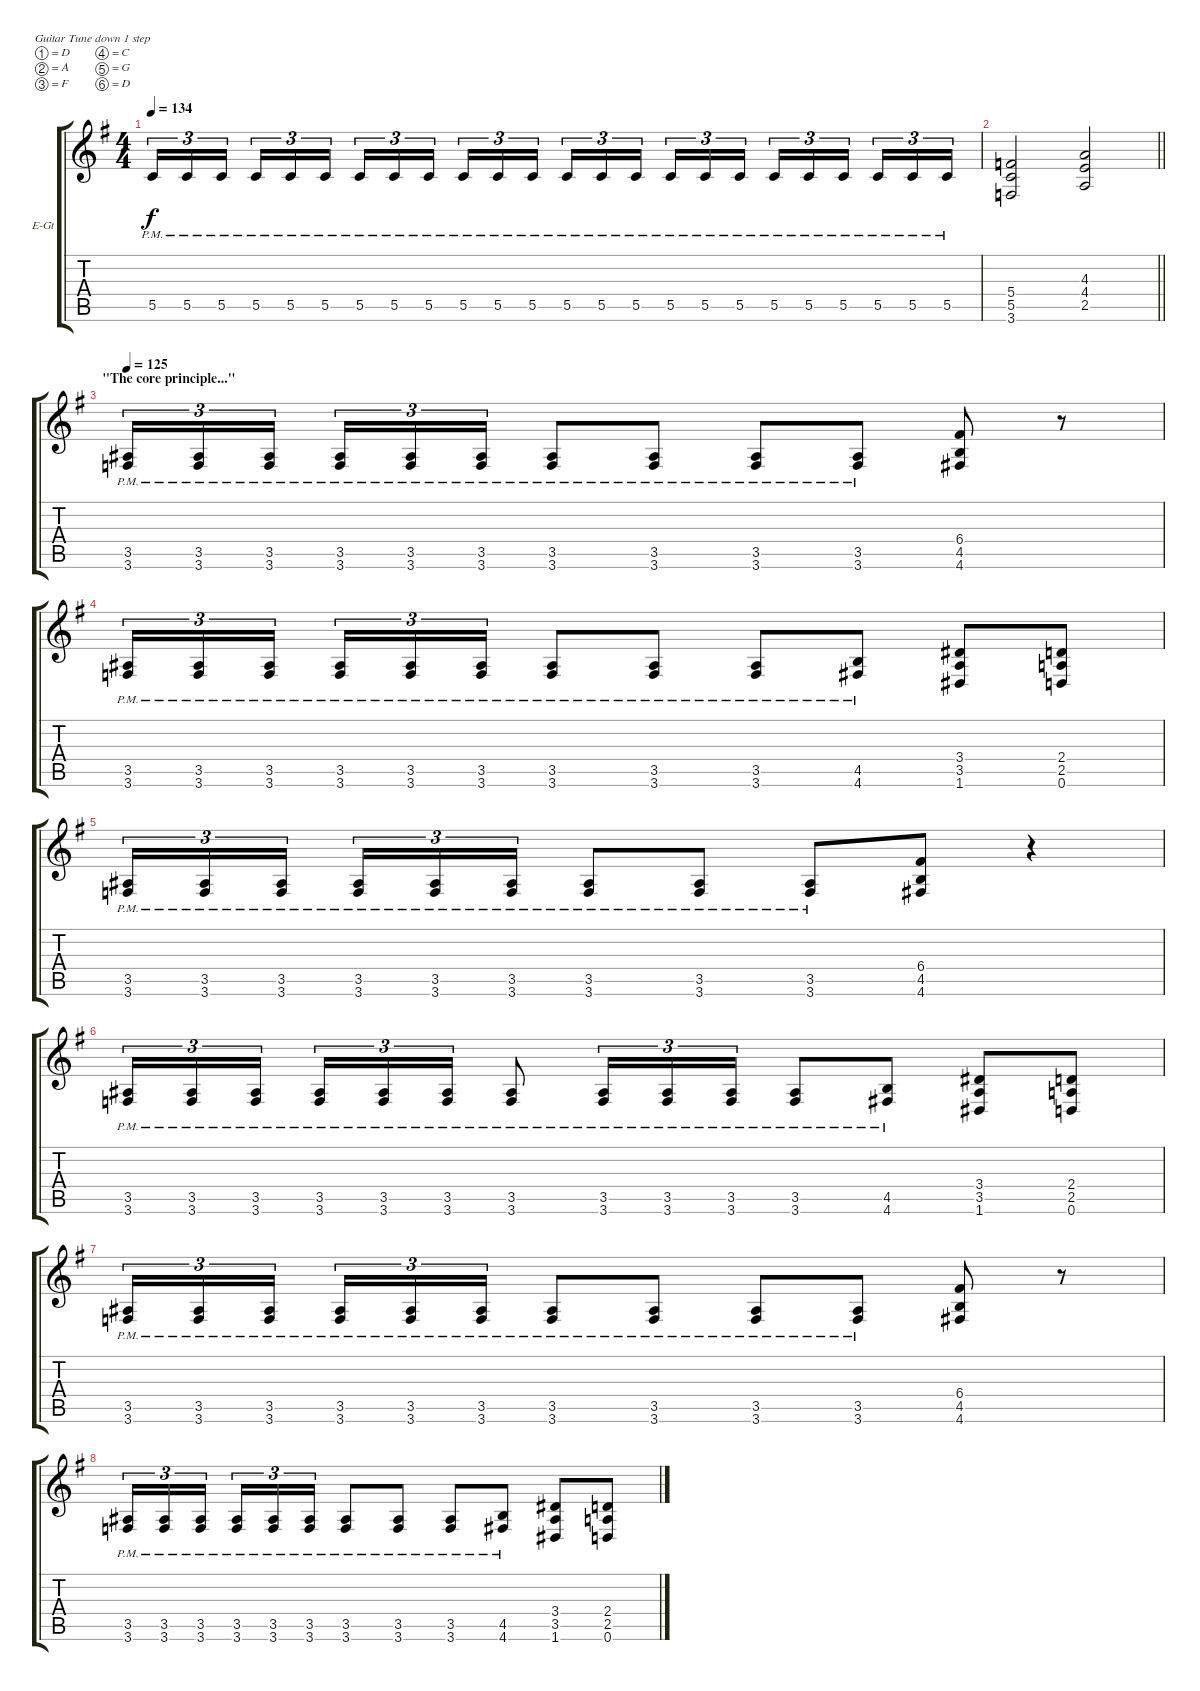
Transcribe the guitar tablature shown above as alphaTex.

\bracketExtendMode groupsimilarinstruments
\firstSystemTrackNameOrientation horizontal
\otherSystemsTrackNameOrientation horizontal
\track ("Rhytm-guitar - Silenoz (fix)" "E-Gt") {instrument distortionguitar}
\staff {score tabs}
\tuning (D4 A3 F3 C3 G2 D2)
\ts (4 4)
\tempo 134
\clef g2
\ks g
5.5{pm}.16{tu (3 2) dy f} 5.5{pm}.16{tu (3 2)} 5.5{pm}.16{tu (3 2)} 5.5{pm}.16{tu (3 2)} 5.5{pm}.16{tu (3 2)} 5.5{pm}.16{tu (3 2)} 5.5{pm}.16{tu (3 2)} 5.5{pm}.16{tu (3 2)} 5.5{pm}.16{tu (3 2)} 5.5{pm}.16{tu (3 2)} 5.5{pm}.16{tu (3 2)} 5.5{pm}.16{tu (3 2)} 5.5{pm}.16{tu (3 2)} 5.5{pm}.16{tu (3 2)} 5.5{pm}.16{tu (3 2)} 5.5{pm}.16{tu (3 2)} 5.5{pm}.16{tu (3 2)} 5.5{pm}.16{tu (3 2)} 5.5{pm}.16{tu (3 2)} 5.5{pm}.16{tu (3 2)} 5.5{pm}.16{tu (3 2)} 5.5{pm}.16{tu (3 2)} 5.5{pm}.16{tu (3 2)} 5.5{pm}.16{tu (3 2)} |
\barLineRight lightlight
(5.4 5.5 3.6).2 (4.3 4.4 2.5).2 |
\section ("" "\"The core principle...\"")
\tempo 125
(3.5{pm} 3.6{pm}).16{tu (3 2)} (3.5{pm} 3.6{pm}).16{tu (3 2)} (3.5{pm} 3.6{pm}).16{tu (3 2)} (3.5{pm} 3.6{pm}).16{tu (3 2)} (3.5{pm} 3.6{pm}).16{tu (3 2)} (3.5{pm} 3.6{pm}).16{tu (3 2)} (3.5{pm} 3.6{pm}).8 (3.5{pm} 3.6{pm}).8 (3.5{pm} 3.6{pm}).8 (3.5{pm} 3.6{pm}).8 (6.4 4.5 4.6).8 r.8 |
(3.5{pm} 3.6{pm}).16{tu (3 2)} (3.5{pm} 3.6{pm}).16{tu (3 2)} (3.5{pm} 3.6{pm}).16{tu (3 2)} (3.5{pm} 3.6{pm}).16{tu (3 2)} (3.5{pm} 3.6{pm}).16{tu (3 2)} (3.5{pm} 3.6{pm}).16{tu (3 2)} (3.5{pm} 3.6{pm}).8 (3.5{pm} 3.6{pm}).8 (3.5{pm} 3.6{pm}).8 (4.5{pm} 4.6{pm}).8 (3.4 3.5 1.6).8 (2.4 2.5 0.6).8 |
(3.5{pm} 3.6{pm}).16{tu (3 2)} (3.5{pm} 3.6{pm}).16{tu (3 2)} (3.5{pm} 3.6{pm}).16{tu (3 2)} (3.5{pm} 3.6{pm}).16{tu (3 2)} (3.5{pm} 3.6{pm}).16{tu (3 2)} (3.5{pm} 3.6{pm}).16{tu (3 2)} (3.5{pm} 3.6{pm}).8 (3.5{pm} 3.6{pm}).8 (3.5{pm} 3.6{pm}).8 (6.4 4.5 4.6).8 r.4 |
(3.5{pm} 3.6{pm}).16{tu (3 2)} (3.5{pm} 3.6{pm}).16{tu (3 2)} (3.5{pm} 3.6{pm}).16{tu (3 2)} (3.5{pm} 3.6{pm}).16{tu (3 2)} (3.5{pm} 3.6{pm}).16{tu (3 2)} (3.5{pm} 3.6{pm}).16{tu (3 2)} (3.5{pm} 3.6{pm}).8 (3.5{pm} 3.6{pm}).16{tu (3 2)} (3.5{pm} 3.6{pm}).16{tu (3 2)} (3.5{pm} 3.6{pm}).16{tu (3 2)} (3.5{pm} 3.6{pm}).8 (4.5{pm} 4.6{pm}).8 (3.4 3.5 1.6).8 (2.4 2.5 0.6).8 |
(3.5{pm} 3.6{pm}).16{tu (3 2)} (3.5{pm} 3.6{pm}).16{tu (3 2)} (3.5{pm} 3.6{pm}).16{tu (3 2)} (3.5{pm} 3.6{pm}).16{tu (3 2)} (3.5{pm} 3.6{pm}).16{tu (3 2)} (3.5{pm} 3.6{pm}).16{tu (3 2)} (3.5{pm} 3.6{pm}).8 (3.5{pm} 3.6{pm}).8 (3.5{pm} 3.6{pm}).8 (3.5{pm} 3.6{pm}).8 (6.4 4.5 4.6).8 r.8 |
(3.5{pm} 3.6{pm}).16{tu (3 2)} (3.5{pm} 3.6{pm}).16{tu (3 2)} (3.5{pm} 3.6{pm}).16{tu (3 2)} (3.5{pm} 3.6{pm}).16{tu (3 2)} (3.5{pm} 3.6{pm}).16{tu (3 2)} (3.5{pm} 3.6{pm}).16{tu (3 2)} (3.5{pm} 3.6{pm}).8 (3.5{pm} 3.6{pm}).8 (3.5{pm} 3.6{pm}).8 (4.5{pm} 4.6{pm}).8 (3.4 3.5 1.6).8 (2.4 2.5 0.6).8
